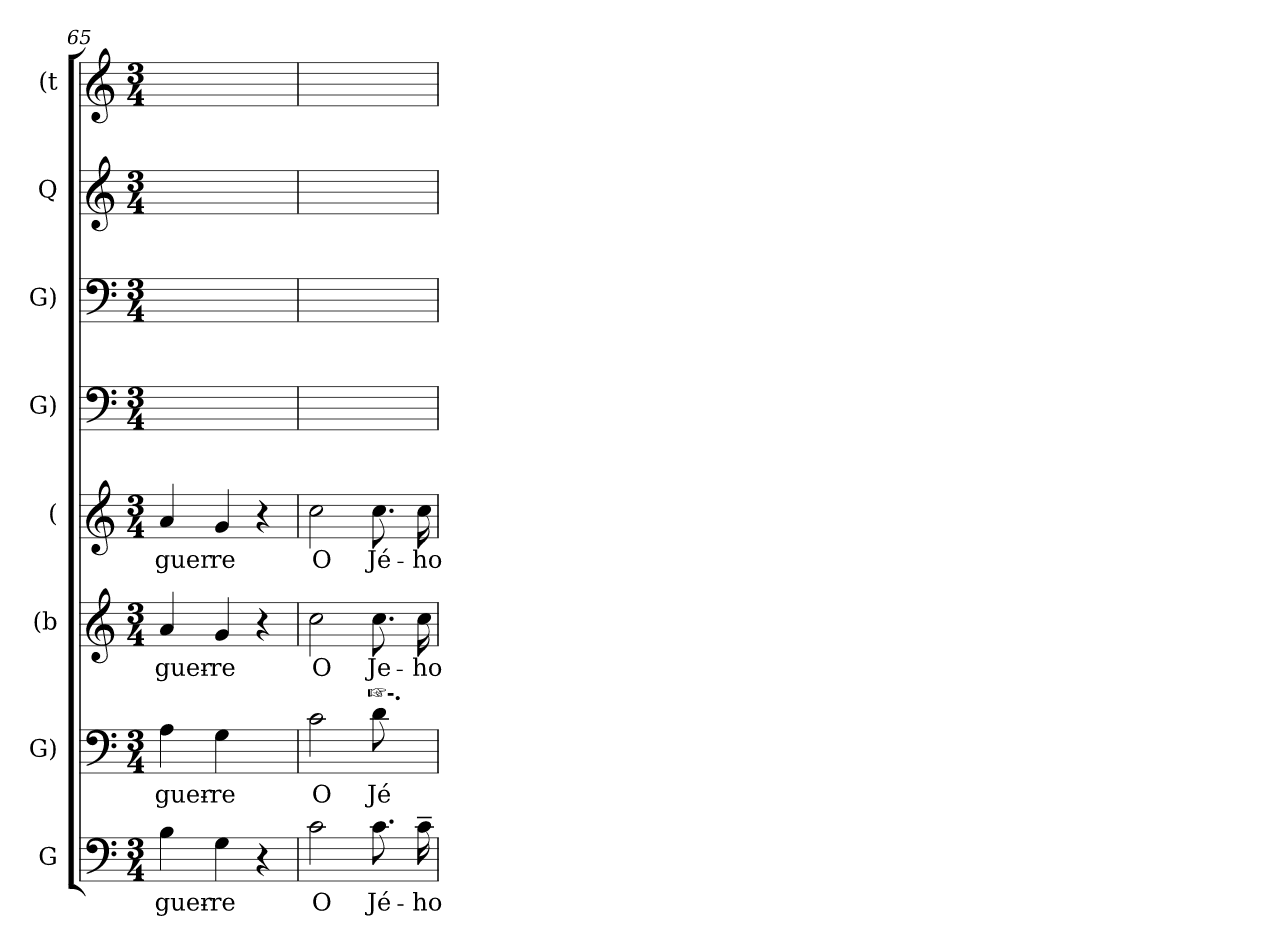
**kern	**text	**kern	**text	**kern	**text	**text	**kern	**text	**kern	**kern	**kern	**kern
*part8	*part8	*part7	*part7	*part6	*part6	*part6	*part5	*part5	*part4	*part3	*part2	*part1
*staff8	*staff8	*staff7	*staff7	*staff6	*staff6	*staff6	*staff5	*staff5	*staff4	*staff3	*staff2	*staff1
*I"G	*	*I"G)	*	*I"(b	*	*	*I"(	*	*I"G)	*I"G)	*I"Q	*I"(t
!!LO:PB:g=z
*clefF4	*	*clefF4	*	*clefG2	*	*	*clefG2	*	*clefF4	*clefF4	*clefG2	*clefG2
*k[]	*	*k[]	*	*k[]	*	*	*k[]	*	*k[]	*k[]	*k[]	*k[]
*M3/4	*	*M3/4	*	*M3/4	*	*	*M3/4	*	*M3/4	*M3/4	*M3/4	*M3/4
=65	=65	=65	=65	=65	=65	=65	=65	=65	=65	=65	=65	=65
4Bi\	guer-	4Ai\	guer-	4ai/	guer-	.	4ai/	guer	2.ryy	2.ryy	2.ryy	2.ryy
4Gi\	re	4Gi\	re	4gi/	re	.	4gi/	re	.	.	.	.
4r	.	4ryy	.	4r	.	.	4r	.	.	.	.	.
=66	=66	=66	=66	=66	=66	=66	=66	=66	=66	=66	=66	=66
2ci\	O	2ci\	O	2cci\	O	.	2cci\	O	2.ryy	2.ryy	2.ryy	2.ryy
8.ci\	Jé-	8di\	Jé-	8.cci\	Je-	☞-.	8.cci\	Jé-	.	.	.	.
.	.	8ryy	.	.	.	.	.	.	.	.	.	.
16c~>i\	ho	.	.	16cci\	ho	.	16cci\	ho	.	.	.	.
=	=	=	=	=	=	=	=	=	=	=	=	=
*-	*-	*-	*-	*-	*-	*-	*-	*-	*-	*-	*-	*-
